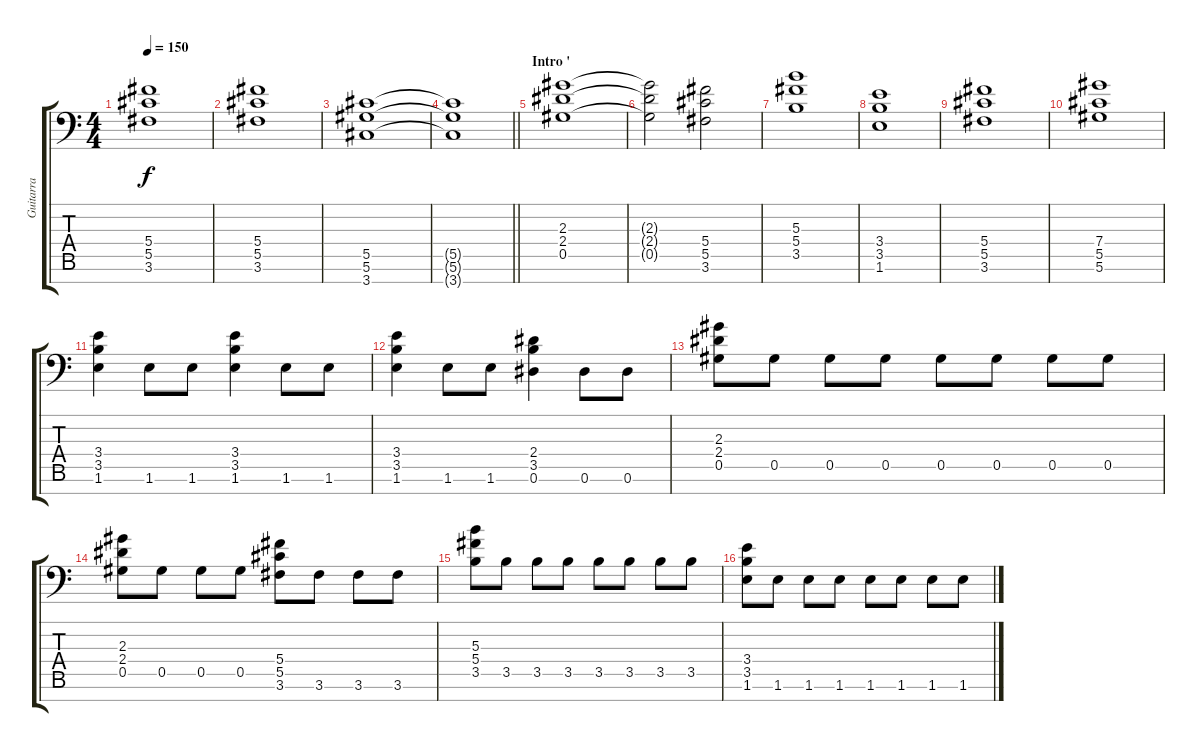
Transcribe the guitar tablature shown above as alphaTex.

\track ("Guitarra" "Guitarra") {instrument distortionguitar}
\staff {score tabs}
\tuning (Eb4 Bb3 Gb3 Db3 Ab2 Eb2 Bb1) {hide}
\ts (4 4)
\tempo 150
\clef f4
\ks c
(5.4 5.5 3.6).1{dy f} |
(5.4 5.5 3.6).1 |
(5.5 5.6 3.7).1 |
\barLineRight lightlight
(5.5{t} 5.6{t} 3.7{t}).1 |
\section ("" "Intro '")
(2.3 2.4 0.5).1 |
(2.3{t} 2.4{t} 0.5{t}).2 (5.4 5.5 3.6).2 |
(5.3 5.4 3.5).1 |
(3.4 3.5 1.6).1 |
(5.4 5.5 3.6).1 |
(7.4 5.5 5.6).1 |
(3.4 3.5 1.6).4 1.6.8 1.6.8 (3.4 3.5 1.6).4 1.6.8 1.6.8 |
(3.4 3.5 1.6).4 1.6.8 1.6.8 (2.4 3.5 0.6).4 0.6.8 0.6.8 |
(2.3 2.4 0.5).8 0.5.8 0.5.8 0.5.8 0.5.8 0.5.8 0.5.8 0.5.8 |
(2.3 2.4 0.5).8 0.5.8 0.5.8 0.5.8 (5.4 5.5 3.6).8 3.6.8 3.6.8 3.6.8 |
(5.3 5.4 3.5).8 3.5.8 3.5.8 3.5.8 3.5.8 3.5.8 3.5.8 3.5.8 |
(3.4 3.5 1.6).8 1.6.8 1.6.8 1.6.8 1.6.8 1.6.8 1.6.8 1.6.8
